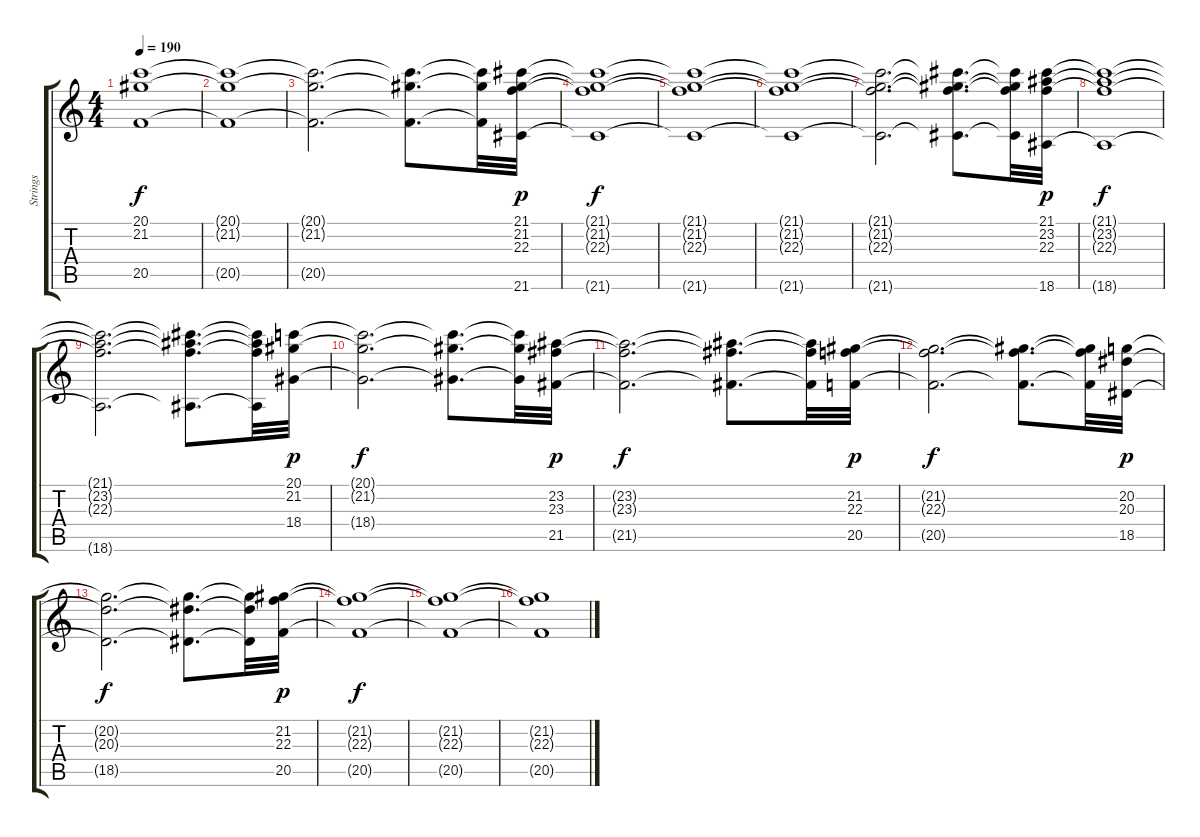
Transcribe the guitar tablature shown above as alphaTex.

\track ("Strings" "Strings") {instrument stringensemble2}
\staff {score tabs}
\tuning (E4 B3 G3 D3 A2 E2) {hide}
\ts (4 4)
\tempo 190
\clef g2
\ks c
(20.1{t} 21.2{t} 20.5{t}).1{dy f} |
(20.1{t} 21.2{t} 20.5{t}).1 |
(20.1{t} 21.2{t} 20.5{t}).2{d} (20.1{t} 21.2{t} 20.5{t}).8{d} (20.1{t} 21.2{t} 20.5{t}).32 (21.1 21.2 22.3 21.6).32{dy p} |
(21.1{t} 21.2{t} 22.3{t} 21.6{t}).1{dy f} |
(21.1{t} 21.2{t} 22.3{t} 21.6{t}).1 |
(21.1{t} 21.2{t} 22.3{t} 21.6{t}).1 |
(21.1{t} 21.2{t} 22.3{t} 21.6{t}).2{d} (21.1{t} 21.2{t} 22.3{t} 21.6{t}).8{d} (21.1{t} 21.2{t} 22.3{t} 21.6{t}).32 (21.1 23.2 22.3 18.6).32{dy p} |
(21.1{t} 23.2{t} 22.3{t} 18.6{t}).1{dy f} |
(21.1{t} 23.2{t} 22.3{t} 18.6{t}).2{d} (21.1{t} 23.2{t} 22.3{t} 18.6{t}).8{d} (21.1{t} 23.2{t} 22.3{t} 18.6{t}).32 (20.1 21.2 18.4).32{dy p} |
(20.1{t} 21.2{t} 18.4{t}).2{d dy f} (20.1{t} 21.2{t} 18.4{t}).8{d} (20.1{t} 21.2{t} 18.4{t}).32 (23.2 23.3 21.5).32{dy p} |
(23.2{t} 23.3{t} 21.5{t}).2{d dy f} (23.2{t} 23.3{t} 21.5{t}).8{d} (23.2{t} 23.3{t} 21.5{t}).32 (21.2 22.3 20.5).32{dy p} |
(21.2{t} 22.3{t} 20.5{t}).2{d dy f} (21.2{t} 22.3{t} 20.5{t}).8{d} (21.2{t} 22.3{t} 20.5{t}).32 (20.2 20.3 18.5).32{dy p} |
(20.2{t} 20.3{t} 18.5{t}).2{d dy f} (20.2{t} 20.3{t} 18.5{t}).8{d} (20.2{t} 20.3{t} 18.5{t}).32 (21.2 22.3 20.5).32{dy p} |
(21.2{t} 22.3{t} 20.5{t}).1{dy f} |
(21.2{t} 22.3{t} 20.5{t}).1 |
(21.2{t} 22.3{t} 20.5{t}).1
